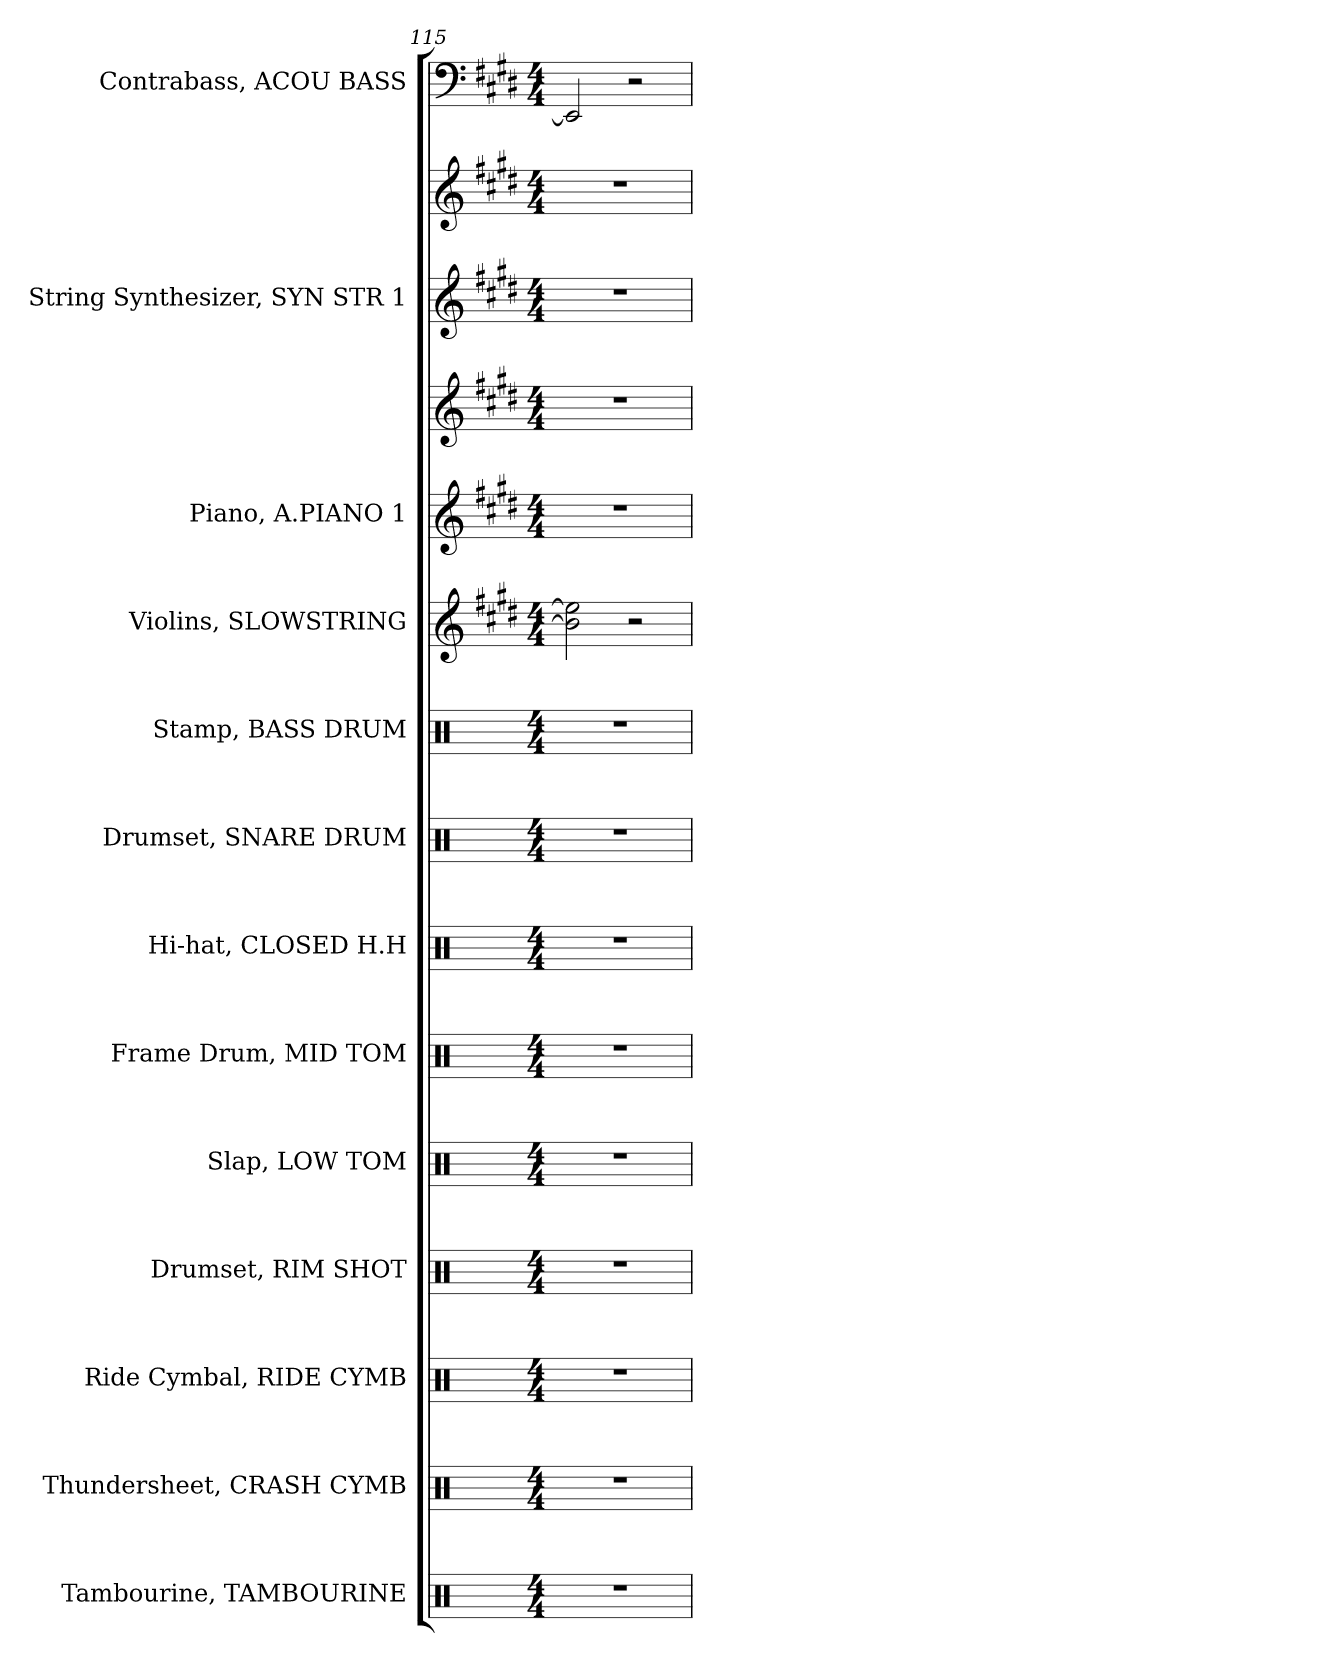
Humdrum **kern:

**kern	**kern	**kern	**kern	**kern	**kern	**kern	**kern	**kern	**kern	**kern	**kern	**kern	**kern	**kern
*part13	*part12	*part11	*part10	*part9	*part8	*part7	*part6	*part5	*part4	*part3	*part3	*part2	*part2	*part1
*staff15	*staff14	*staff13	*staff12	*staff11	*staff10	*staff9	*staff8	*staff7	*staff6	*staff5	*staff4	*staff3	*staff2	*staff1
*I"Tambourine, TAMBOURINE	*I"Thundersheet, CRASH CYMB	*I"Ride Cymbal, RIDE CYMB	*I"Drumset, RIM SHOT	*I"Slap, LOW TOM	*I"Frame Drum, MID TOM	*I"Hi-hat, CLOSED H.H	*I"Drumset, SNARE DRUM	*I"Stamp, BASS DRUM	*I"Violins, SLOWSTRING	*I"Piano, A.PIANO 1	*	*I"String Synthesizer, SYN STR 1	*	*I"Contrabass, ACOU BASS
*I'Tamb.	*I'Thu.	*I'R. Cym.	*I'Drs.	*I'Sla.	*I'Fr. Dr.	*I'Hi-hat	*I'Drs.	*I'Sta.	*I'Vlns.	*I'Pno.	*	*I'Synth.	*	*I'Cb.
*clefX	*clefX	*clefX	*clefX	*clefX	*clefX	*clefX	*clefX	*clefX	*clefG2	*clefG2	*clefG2	*clefG2	*clefG2	*clefF4
*	*	*	*	*	*	*	*	*	*	*	*	*	*	*ITrd7c12
*k[]	*k[]	*k[]	*k[]	*k[]	*k[]	*k[]	*k[]	*k[]	*k[f#c#g#d#]	*k[f#c#g#d#]	*k[f#c#g#d#]	*k[f#c#g#d#]	*k[f#c#g#d#]	*k[f#c#g#d#]
*M4/4	*M4/4	*M4/4	*M4/4	*M4/4	*M4/4	*M4/4	*M4/4	*M4/4	*M4/4	*M4/4	*M4/4	*M4/4	*M4/4	*M4/4
=115	=115	=115	=115	=115	=115	=115	=115	=115	=115	=115	=115	=115	=115	=115
1r	1r	1r	1r	1r	1r	1r	1r	1r	2b\] 2ee\]	1r	1r	1r	1r	2EEE/]
.	.	.	.	.	.	.	.	.	2r	.	.	.	.	2r
=	=	=	=	=	=	=	=	=	=	=	=	=	=	=
*-	*-	*-	*-	*-	*-	*-	*-	*-	*-	*-	*-	*-	*-	*-
